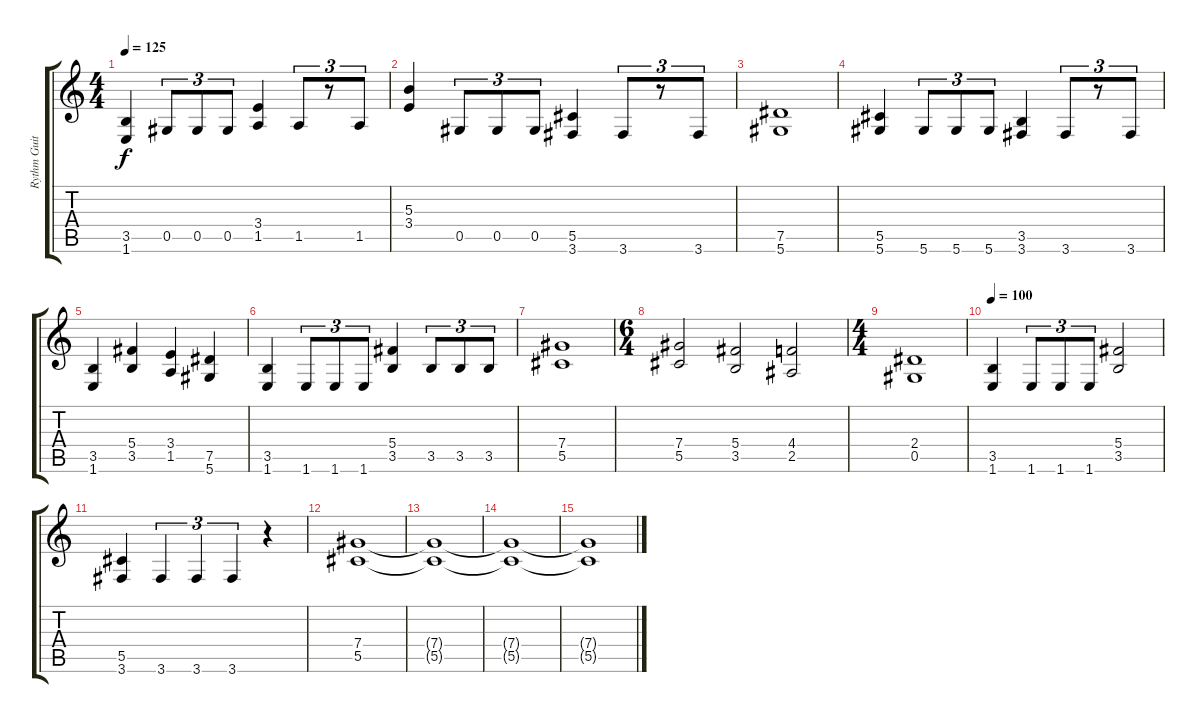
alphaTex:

\track ("Rythm Guitar" "Rythm Guit") {instrument distortionguitar}
\staff {score tabs}
\tuning (Eb4 Bb3 Gb3 Db3 Ab2 Eb2) {hide}
\ts (4 4)
\tempo 125
\clef g2
\ks c
(3.5 1.6).4{dy f} 0.5.8{tu (3 2)} 0.5.8{tu (3 2)} 0.5.8{tu (3 2)} (3.4 1.5).4 1.5.8{tu (3 2)} r.8{tu (3 2)} 1.5.8{tu (3 2)} |
(5.3 3.4).4 0.5.8{tu (3 2)} 0.5.8{tu (3 2)} 0.5.8{tu (3 2)} (5.5 3.6).4 3.6.8{tu (3 2)} r.8{tu (3 2)} 3.6.8{tu (3 2)} |
(7.5 5.6).1 |
(5.5 5.6).4 5.6.8{tu (3 2)} 5.6.8{tu (3 2)} 5.6.8{tu (3 2)} (3.5 3.6).4 3.6.8{tu (3 2)} r.8{tu (3 2)} 3.6.8{tu (3 2)} |
(3.5 1.6).4 (5.4 3.5).4 (3.4 1.5).4 (7.5 5.6).4 |
(3.5 1.6).4 1.6.8{tu (3 2)} 1.6.8{tu (3 2)} 1.6.8{tu (3 2)} (5.4 3.5).4 3.5.8{tu (3 2)} 3.5.8{tu (3 2)} 3.5.8{tu (3 2)} |
(7.4 5.5).1 |
\ts (6 4)
(7.4 5.5).2 (5.4 3.5).2 (4.4 2.5).2 |
\ts (4 4)
(2.4 0.5).1 |
\tempo 100
(3.5 1.6).4 1.6.8{tu (3 2)} 1.6.8{tu (3 2)} 1.6.8{tu (3 2)} (5.4 3.5).2 |
(5.5 3.6).4 3.6.4{tu (3 2)} 3.6.4{tu (3 2)} 3.6.4{tu (3 2)} r.4 |
(7.4 5.5).1{volume 0} |
(7.4{t} 5.5{t}).1 |
(7.4{t} 5.5{t}).1 |
(7.4{t} 5.5{t}).1
